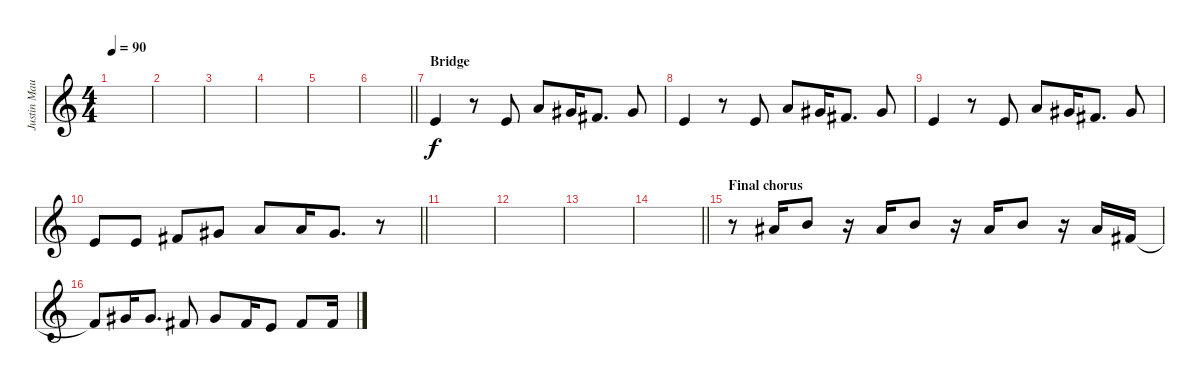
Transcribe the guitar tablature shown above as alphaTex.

\track ("Justin Mauriello - Vocals" "Justin Mau") {instrument tenorsax}
\staff {score}
\tuning (E4 B3 G3 D3 A2 E2) {hide}
\ts (4 4)
\tempo 90
\clef g2
\ks c
|
|
|
|
|
\barLineRight lightlight
|
\section ("" "Bridge")
0.1.4 r.8 0.1.8 5.1.8 4.1.16 2.1.8{d} 4.1.8 |
0.1.4 r.8 0.1.8 5.1.8 4.1.16 2.1.8{d} 4.1.8 |
0.1.4 r.8 0.1.8 5.1.8 4.1.16 2.1.8{d} 4.1.8 |
\barLineRight lightlight
0.1.8 0.1.8 2.1.8 4.1.8 5.1.8 5.1.16 4.1.8{d} r.8 |
|
|
|
\barLineRight lightlight
|
\section ("" "Final chorus")
r.8 6.1.16 7.1.8 r.16 11.2.16 7.1.8 r.16 6.1.16 7.1.8 r.16 11.2.16 2.1.16 |
2.1{t}.8 4.1.16 4.1.8{d} 2.1.8 4.1.8 2.1.16 0.1.8 2.1.8 2.1.16
